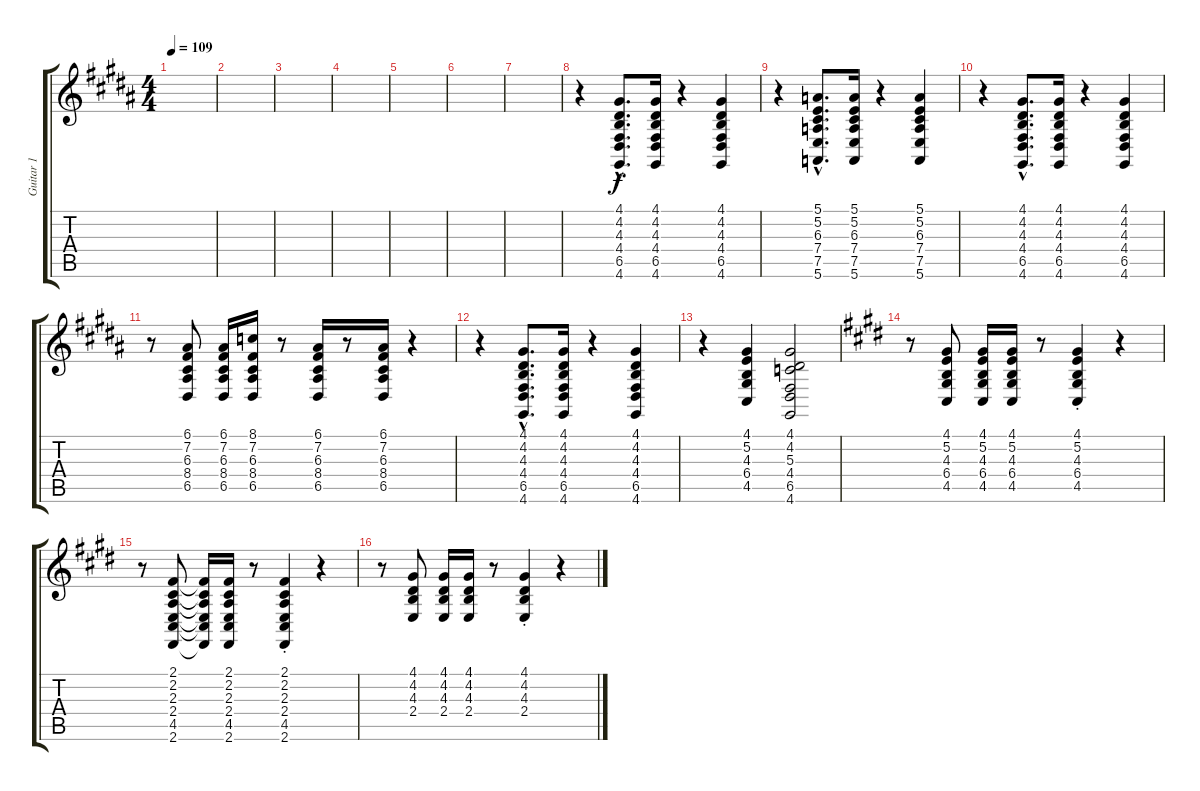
\track ("Guitar 1" "Guitar 1") {instrument lead8bassandlead}
\staff {score tabs}
\tuning (E4 B3 G3 D3 A2 E2) {hide}
\ts (4 4)
\tempo 109
\clef g2
\ks b
|
|
|
|
|
|
|
r.4 (4.1{hac} 4.2{hac} 4.3{hac} 4.4{hac} 6.5{hac} 4.6{hac}).8{d} (4.1 4.2 4.3 4.4 6.5 4.6).16 r.4 (4.1 4.2 4.3 4.4 6.5 4.6).4 |
r.4 (5.1{hac} 5.2{hac} 6.3{hac} 7.4{hac} 7.5{hac} 5.6{hac}).8{d} (5.1 5.2 6.3 7.4 7.5 5.6).16 r.4 (5.1 5.2 6.3 7.4 7.5 5.6).4 |
r.4 (4.1{hac} 4.2{hac} 4.3{hac} 4.4{hac} 6.5{hac} 4.6{hac}).8{d} (4.1 4.2 4.3 4.4 6.5 4.6).16 r.4 (4.1 4.2 4.3 4.4 6.5 4.6).4 |
r.8 (6.1 7.2 6.3 8.4 6.5).8 (6.1 7.2 6.3 8.4 6.5).16 (8.1 7.2 6.3 8.4 6.5).16 r.8 (6.1 7.2 6.3 8.4 6.5).16 r.8 (6.1 7.2 6.3 8.4 6.5).16 r.4 |
r.4 (4.1{hac} 4.2{hac} 4.3{hac} 4.4{hac} 6.5{hac} 4.6{hac}).8{d} (4.1 4.2 4.3 4.4 6.5 4.6).16 r.4 (4.1 4.2 4.3 4.4 6.5 4.6).4 |
r.4 (4.1 5.2 4.3 6.4 4.5).4 (4.1 4.2 5.3 4.4 6.5 4.6).2 |
\ks e
r.8 (4.1 5.2 4.3 6.4 4.5).8 (4.1 5.2 4.3 6.4 4.5).16 (4.1 5.2 4.3 6.4 4.5).16 r.8 (4.1{st} 5.2{st} 4.3{st} 6.4{st} 4.5{st}).4 r.4 |
r.8 (2.1 2.2 2.3 2.4 4.5 2.6).8 (2.1{t} 2.2{t} 2.3{t} 2.4{t} 4.5{t} 2.6{t}).16 (2.1 2.2 2.3 2.4 4.5 2.6).16 r.8 (2.1{st} 2.2{st} 2.3{st} 2.4{st} 4.5{st} 2.6{st}).4 r.4 |
r.8 (4.1 4.2 4.3 2.4).8 (4.1 4.2 4.3 2.4).16 (4.1 4.2 4.3 2.4).16 r.8 (4.1{st} 4.2{st} 4.3{st} 2.4{st}).4 r.4
